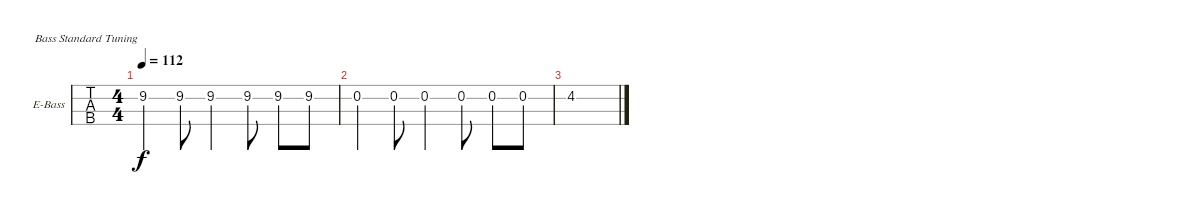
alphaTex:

\defaultSystemsLayout 4
\bracketExtendMode groupsimilarinstruments
\firstSystemTrackNameOrientation horizontal
\otherSystemsTrackNameOrientation horizontal
\track ("Electric Bass" "E-Bass") {instrument electricbassfinger}
\staff {tabs}
\tuning (G2 D2 A1 E1)
\ts (4 4)
\tempo 112
\clef f4
\ks c
9.2.4{dy f} 9.2.8 9.2.4 9.2.8 9.2.8 9.2.8 |
0.2.4 0.2.8 0.2.4 0.2.8 0.2.8 0.2.8 |
4.2.1
